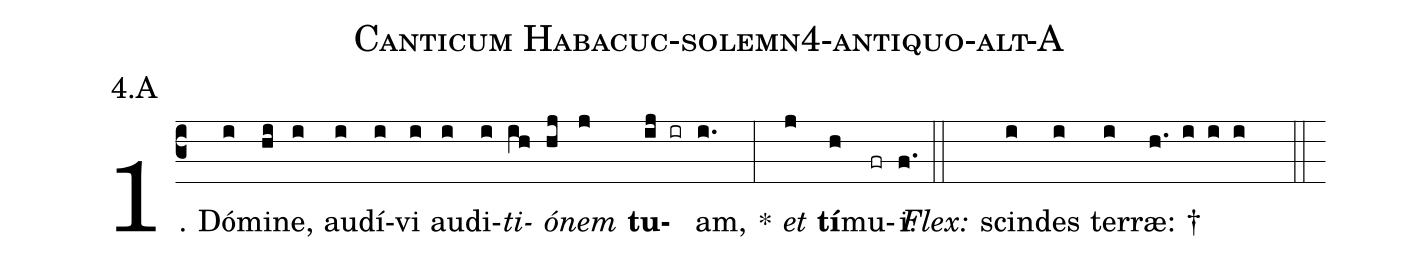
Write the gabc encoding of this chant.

name: Canticum Habacuc-solemn4-antiquo-alt-A;
annotation: 4.A;
%%
(c3)1. Dó(i)mi(hi)ne,(i) au(i)dí(i)vi(i) au(i)di(i)<i>ti</i>(ih)<i>ó</i>(hj)<i>nem</i>(j) <b>tu</b>(ij ir)am,(i.) *(:) <i>et</i>(j) <b>tí</b>(h)mu(fr)i.(f.) (::)
<i>Flex:</i>()  scin(i)des(i) ter(i)ræ: †(h. i i i  ::)
